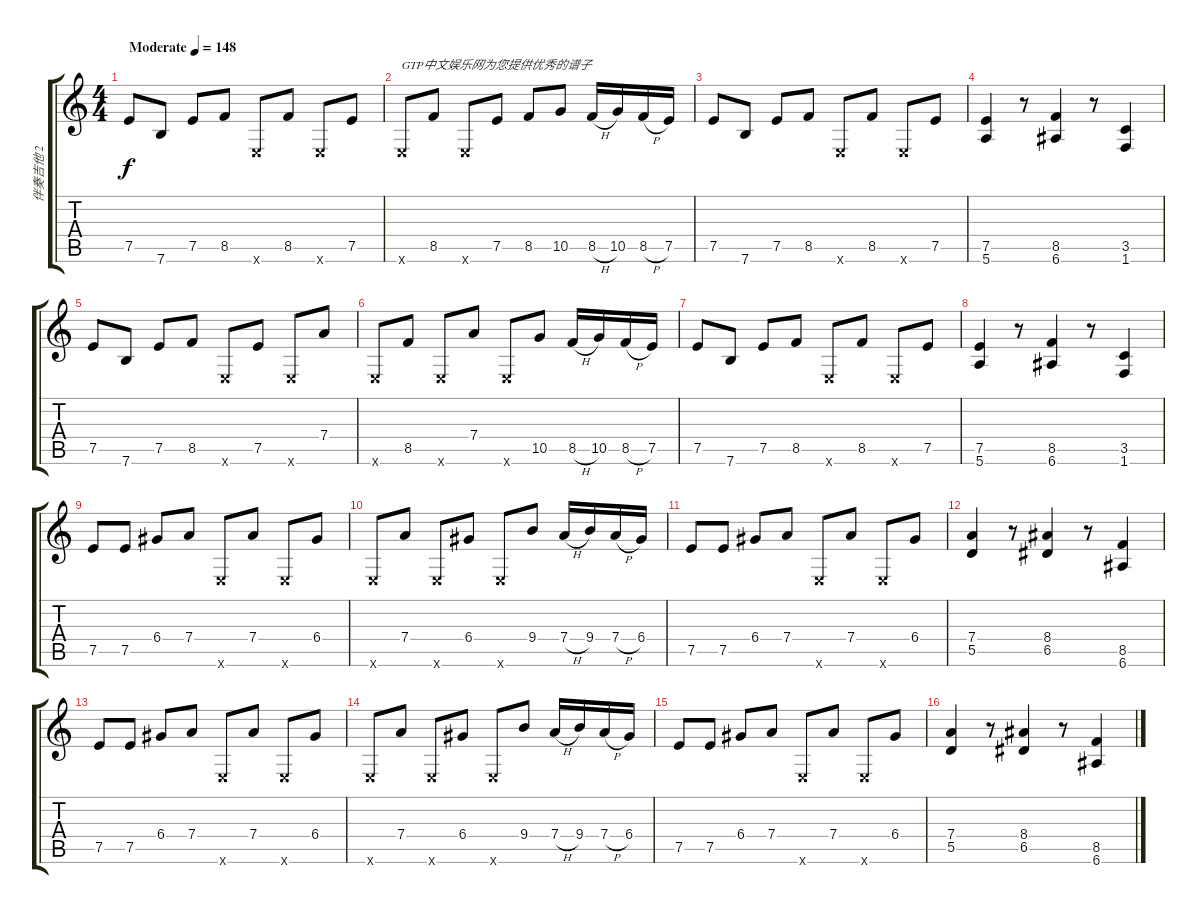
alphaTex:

\track ("伴奏吉他 2" "伴奏吉他 2") {instrument overdrivenguitar}
\staff {score tabs}
\tuning (E4 B3 G3 D3 A2 E2) {hide}
\ts (4 4)
\tempo (148 "Moderate")
\clef g2
\ks c
7.5.8{dy f instrument overdrivenguitar} 7.6.8 7.5.8 8.5.8 0.6{x}.8 8.5.8 0.6{x}.8 7.5.8 |
0.6{x}.8{txt "GTP中文娱乐网为您提供优秀的谱子"} 8.5.8 0.6{x}.8 7.5.8 8.5.8 10.5.8 8.5{h}.16 10.5.16 8.5{h}.16 7.5.16 |
7.5.8 7.6.8 7.5.8 8.5.8 0.6{x}.8 8.5.8 0.6{x}.8 7.5.8 |
(7.5 5.6).4 r.8 (8.5 6.6).4 r.8 (3.5 1.6).4 |
7.5.8 7.6.8 7.5.8 8.5.8 0.6{x}.8 7.5.8 0.6{x}.8 7.4.8 |
0.6{x}.8 8.5.8 0.6{x}.8 7.4.8 0.6{x}.8 10.5.8 8.5{h}.16 10.5.16 8.5{h}.16 7.5.16 |
7.5.8 7.6.8 7.5.8 8.5.8 0.6{x}.8 8.5.8 0.6{x}.8 7.5.8 |
(7.5 5.6).4 r.8 (8.5 6.6).4 r.8 (3.5 1.6).4 |
7.5.8 7.5.8 6.4.8 7.4.8 0.6{x}.8 7.4.8 0.6{x}.8 6.4.8 |
0.6{x}.8 7.4.8 0.6{x}.8 6.4.8 0.6{x}.8 9.4.8 7.4{h}.16 9.4.16 7.4{h}.16 6.4.16 |
7.5.8 7.5.8 6.4.8 7.4.8 0.6{x}.8 7.4.8 0.6{x}.8 6.4.8 |
(7.4 5.5).4 r.8 (8.4 6.5).4 r.8 (8.5 6.6).4 |
7.5.8 7.5.8 6.4.8 7.4.8 0.6{x}.8 7.4.8 0.6{x}.8 6.4.8 |
0.6{x}.8 7.4.8 0.6{x}.8 6.4.8 0.6{x}.8 9.4.8 7.4{h}.16 9.4.16 7.4{h}.16 6.4.16 |
7.5.8 7.5.8 6.4.8 7.4.8 0.6{x}.8 7.4.8 0.6{x}.8 6.4.8 |
(7.4 5.5).4 r.8 (8.4 6.5).4 r.8 (8.5 6.6).4
